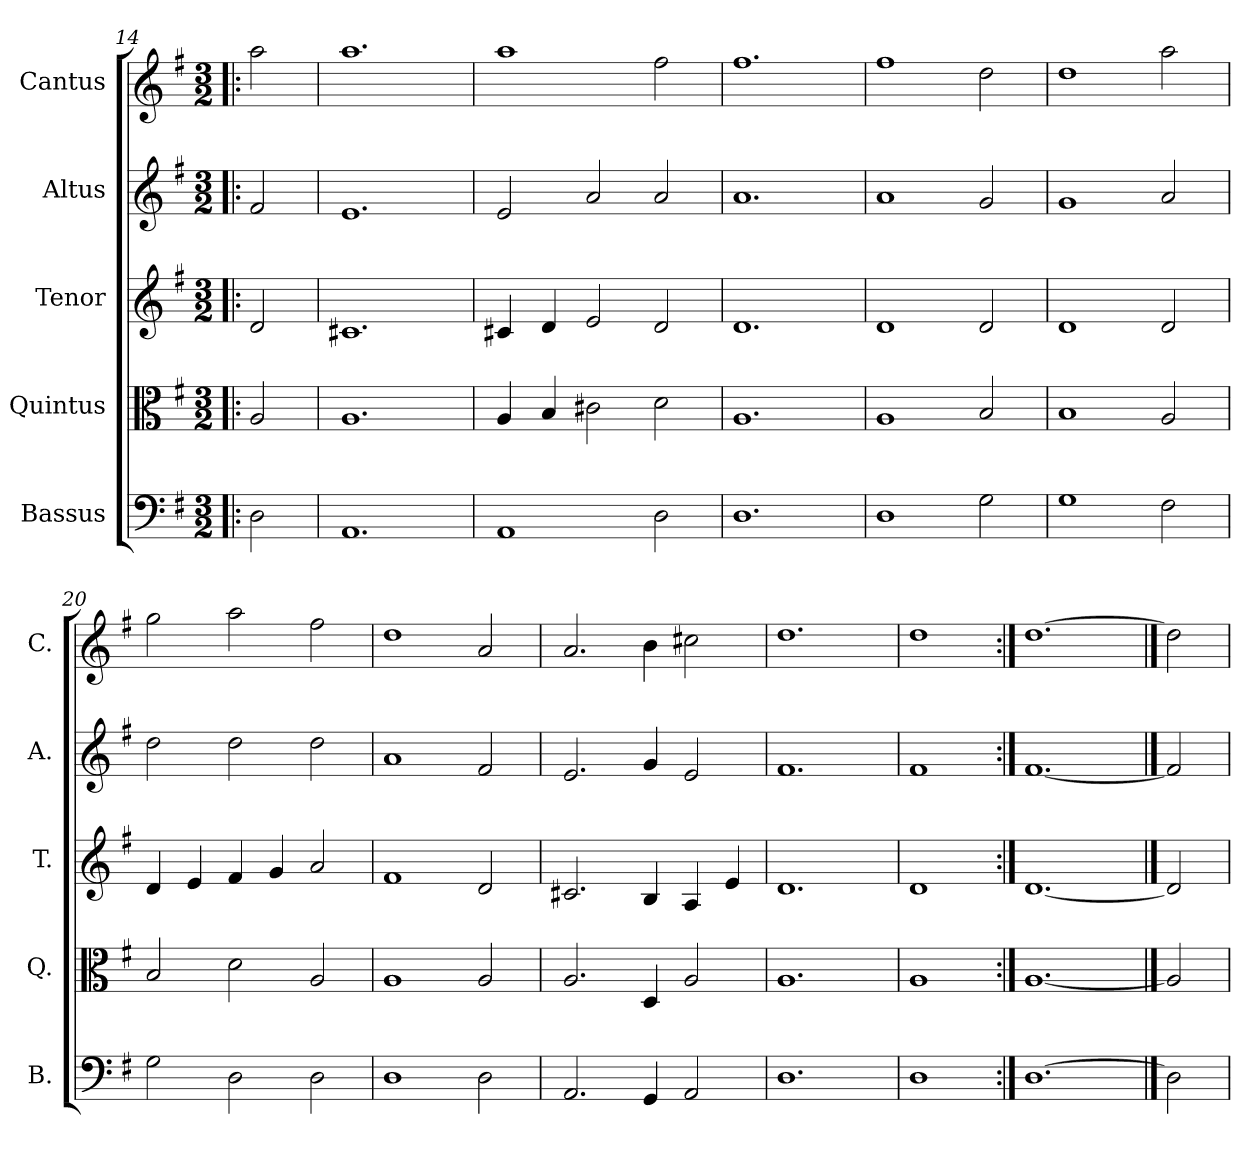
**kern	**kern	**kern	**kern	**kern
*part5	*part4	*part3	*part2	*part1
*staff5	*staff4	*staff3	*staff2	*staff1
*I"Bassus	*I"Quintus	*I"Tenor	*I"Altus	*I"Cantus
*I'B.	*I'Q.	*I'T.	*I'A.	*I'C.
*clefF4	*clefC3	*clefG2	*clefG2	*clefG2
*k[f#]	*k[f#]	*k[f#]	*k[f#]	*k[f#]
*G:	*G:	*G:	*G:	*G:
*M3/2	*M3/2	*M3/2	*M3/2	*M3/2
=14!|:	=14!|:	=14!|:	=14!|:	=14!|:
2D\	2A/	2d/	2f#/	2aa\
=15	=15	=15	=15	=15
1.AA	1.A	1.c#X	1.e	1.aa
=16	=16	=16	=16	=16
1AA	4A/	4c#X/	2e/	1aa
.	4B/	4d/	.	.
.	2c#X\	2e/	2a/	.
2D\	2d\	2d/	2a/	2ff#\
=17	=17	=17	=17	=17
1.D	1.A	1.d	1.a	1.ff#
=18	=18	=18	=18	=18
1D	1A	1d	1a	1ff#
2G\	2B/	2d/	2g/	2dd\
=19	=19	=19	=19	=19
1G	1B	1d	1g	1dd
2F#\	2A/	2d/	2a/	2aa\
=20	=20	=20	=20	=20
2G\	2B/	4d/	2dd\	2gg\
.	.	4e/	.	.
2D\	2d\	4f#/	2dd\	2aa\
.	.	4g/	.	.
2D\	2A/	2a/	2dd\	2ff#\
=21	=21	=21	=21	=21
1D	1A	1f#	1a	1dd
2D\	2A/	2d/	2f#/	2a/
=22	=22	=22	=22	=22
2.AA/	2.A/	2.c#X/	2.e/	2.a/
4GG/	4D/	4B/	4g/	4b\
2AA/	2A/	4A/	2e/	2cc#X\
.	.	4e/	.	.
=23	=23	=23	=23	=23
1.D	1.A	1.d	1.f#	1.dd
=24	=24	=24	=24	=24
1D	1A	1d	1f#	1dd
=25:|!	=25:|!	=25:|!	=25:|!	=25:|!
[1.D	[1.A	[1.d	[1.f#	[1.dd
==26	==26	==26	==26	==26
2D]	2A]	2d]	2f#]	2dd]
=	=	=	=	=
*-	*-	*-	*-	*-
